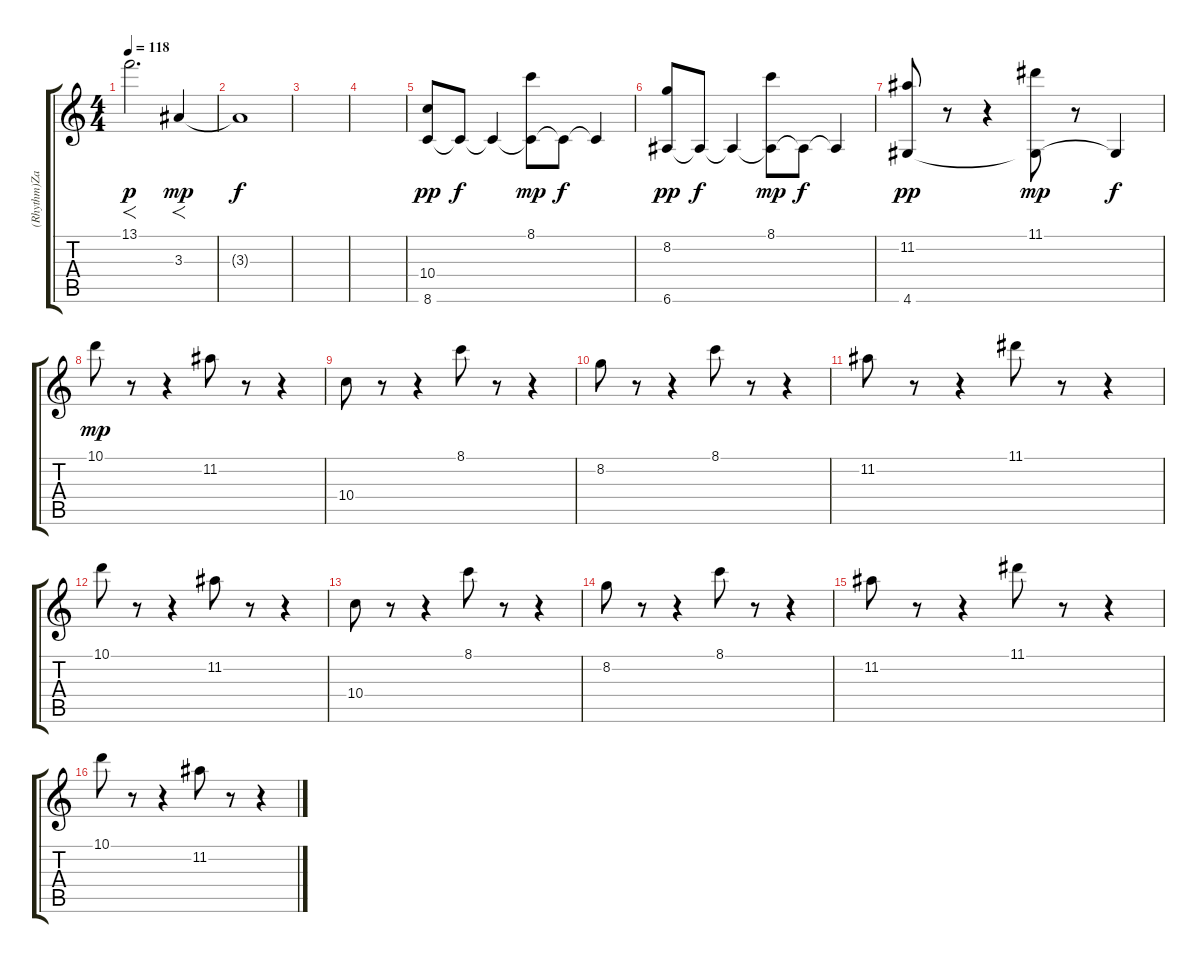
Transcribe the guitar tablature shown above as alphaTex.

\track ("(Rhythm)Zach Filkins" "(Rhythm)Za") {instrument distortionguitar}
\staff {score tabs}
\tuning (E4 B3 G3 D3 A2 E2) {hide}
\ts (4 4)
\tempo 118
\clef g2
\ks c
13.1.2{f d dy p} 3.3.4{f dy mp} |
3.3{t}.1{dy f} |
|
|
(10.4 8.6).8{dy pp} 8.6{t}.8{dy f} 8.6{t}.4 (8.1 8.6{t}).8{dy mp} 8.6{t}.8{dy f} 8.6{t}.4 |
(8.2 6.6).8{dy pp} 6.6{t}.8{dy f} 6.6{t}.4 (8.1 6.6{t}).8{dy mp} 6.6{t}.8{dy f} 6.6{t}.4 |
(11.2 4.6).8{dy pp} r.8 r.4 (11.1 4.6{t}).8{dy mp} r.8 4.6{t}.4{dy f} |
10.1.8{dy mp} r.8 r.4 11.2.8 r.8 r.4 |
10.4.8 r.8 r.4 8.1.8 r.8 r.4 |
8.2.8 r.8 r.4 8.1.8 r.8 r.4 |
11.2.8 r.8 r.4 11.1.8 r.8 r.4 |
10.1.8 r.8 r.4 11.2.8 r.8 r.4 |
10.4.8 r.8 r.4 8.1.8 r.8 r.4 |
8.2.8 r.8 r.4 8.1.8 r.8 r.4 |
11.2.8 r.8 r.4 11.1.8 r.8 r.4 |
10.1.8 r.8 r.4 11.2.8 r.8 r.4
